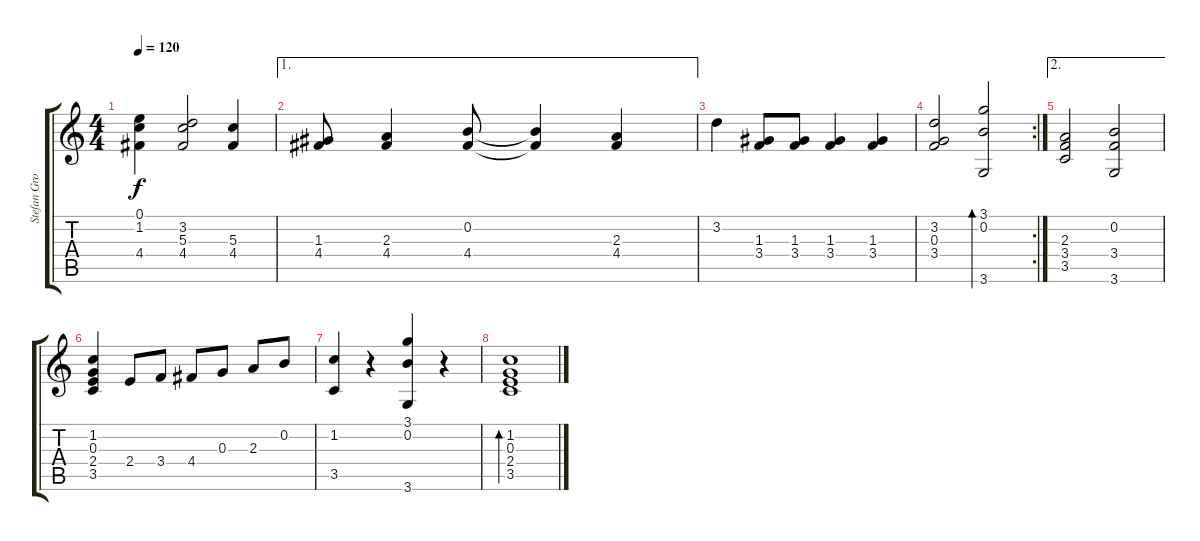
\track ("Stefan Grossman" "Stefan Gro") {instrument acousticguitarnylon}
\staff {score tabs}
\tuning (E4 B3 G3 D3 A2 E2) {hide}
\ts (4 4)
\tempo 120
\clef g2
\ks c
(0.1 1.2 4.4).4{dy f} (3.2 5.3 4.4).2 (5.3 4.4).4 |
\ae 1
(1.3 4.4).8 (2.3 4.4).4 (0.2 4.4).8 (0.2{t} 4.4{t}).4 (2.3 4.4).4 |
3.2.4 (1.3 3.4).8 (1.3 3.4).8 (1.3 3.4).4 (1.3 3.4).4 |
\rc 2
(3.2 0.3 3.4).2 (3.1 0.2 3.6).2{bd 480} |
\ae 2
(2.3 3.4 3.5).2 (0.2 3.4 3.6).2 |
(1.2 0.3 2.4 3.5).4 2.4.8 3.4.8 4.4.8 0.3.8 2.3.8 0.2.8 |
(1.2 3.5).4 r.4 (3.1 0.2 3.6).4 r.4 |
(1.2 0.3 2.4 3.5).1{bd 480}
